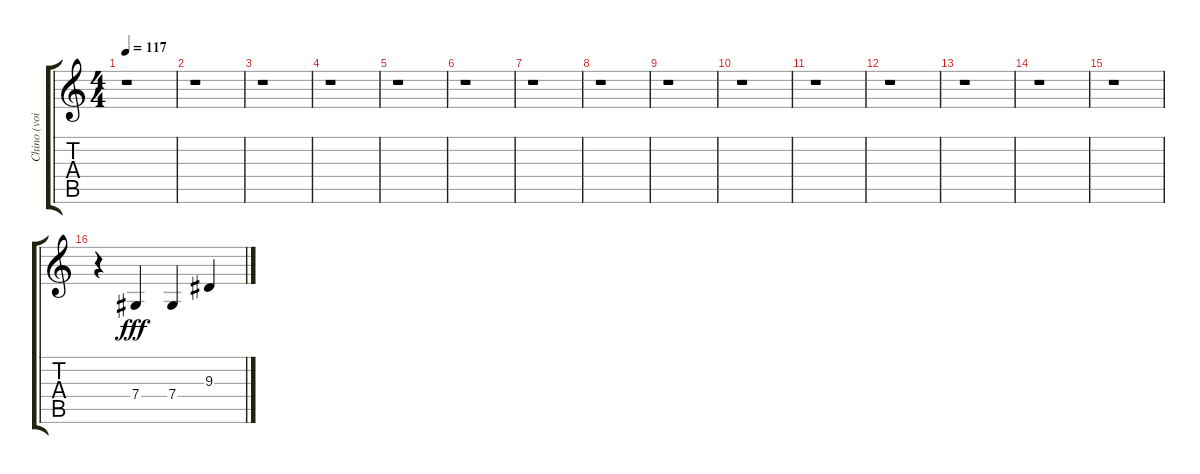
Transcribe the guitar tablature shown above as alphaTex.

\track ("Chino (voice)" "Chino (voi") {instrument sopranosax}
\staff {score tabs}
\tuning (Eb4 Bb3 Gb3 Db3 Ab2 Db2) {hide}
\ts (4 4)
\tempo 117
\clef g2
\ks c
r.1{dy fff instrument sopranosax} |
r.1 |
r.1 |
r.1 |
r.1 |
r.1 |
r.1 |
r.1 |
r.1 |
r.1 |
r.1 |
r.1 |
r.1 |
r.1 |
r.1 |
r.4 7.4.4 7.4.4 9.3.4
